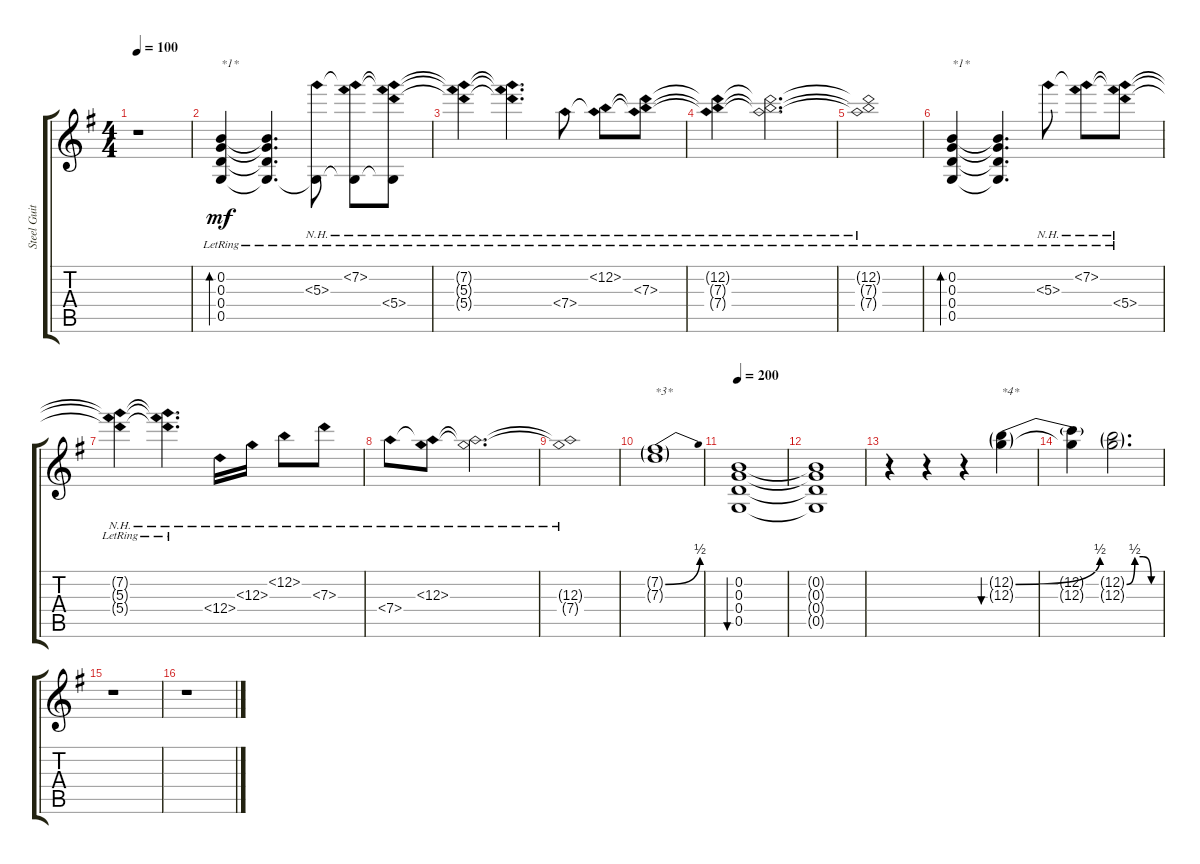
\track ("Steel Guitar" "Steel Guit") {instrument acousticguitarsteel}
\staff {score tabs}
\tuning (E4 B3 G3 D3 G2 D2) {hide}
\ts (4 4)
\tempo 100
\clef g2
\ks g
r.1{dy mf instrument acousticguitarsteel} |
\section ("" "")
(0.2{lr} 0.3{lr} 0.4{lr} 0.5{lr}).4{bd 30 txt "*1*"} (0.2{lr t} 0.3{lr t} 0.4{lr t} 0.5{lr t}).4{d} (5.3{nh lr} 0.5{lr t}).8 (7.2{nh lr} 5.3{nh lr t} 0.5{lr t}).8 (7.2{nh lr t} 5.3{nh lr t} 5.4{nh lr} 0.5{lr t}).8 |
(7.2{nh lr t} 5.3{nh lr t} 5.4{nh lr t}).4 (7.2{nh lr t} 5.3{nh lr t} 5.4{nh lr t}).4{d} 7.4{nh lr}.8 (12.2{nh lr} 7.4{nh lr t}).8 (12.2{nh lr t} 7.3{nh lr} 7.4{nh lr t}).8 |
(12.2{nh lr t} 7.3{nh lr t} 7.4{nh lr t}).4 (12.2{nh lr t} 7.3{nh lr t} 7.4{nh lr t}).2{d} |
(12.2{nh lr t} 7.3{nh lr t} 7.4{nh lr t}).1 |
(0.2{lr} 0.3{lr} 0.4{lr} 0.5{lr}).4{bd 30 txt "*1* "} (0.2{lr t} 0.3{lr t} 0.4{lr t} 0.5{lr t}).4{d} 5.3{nh lr}.8 (7.2{nh lr} 5.3{nh lr t}).8 (7.2{nh lr t} 5.3{nh lr t} 5.4{nh lr}).8 |
(7.2{nh lr t} 5.3{nh lr t} 5.4{nh lr t}).4 (7.2{nh lr t} 5.3{nh lr t} 5.4{nh lr t}).4{d} 12.4{nh}.16 12.3{nh}.16 12.2{nh}.8 7.3{nh}.8 |
7.4{nh}.8 (12.3{nh} 7.4{nh t}).8 (12.3{nh t} 7.4{nh t}).2{d} |
(12.3{nh t} 7.4{nh t}).1 |
(7.2{be (bend 0 0 60 2) g} 7.3{g}).1{txt "*3*"} |
\section ("" "")
\tempo 200
(0.2 0.3 0.4 0.5).1{bu 120} |
(0.2{t} 0.3{t} 0.4{t} 0.5{t}).1 |
r.4 r.4 r.4 (12.2{be (bend 0 0 60 2) g} 12.3{g}).4{bu 120 txt "*4*"} |
(12.2{t} 12.3{t}).4 (12.2{be (custom 0 0 15 2 30 2 45 0 60 0) g} 12.3{g}).2{d} |
r.1 |
r.1
